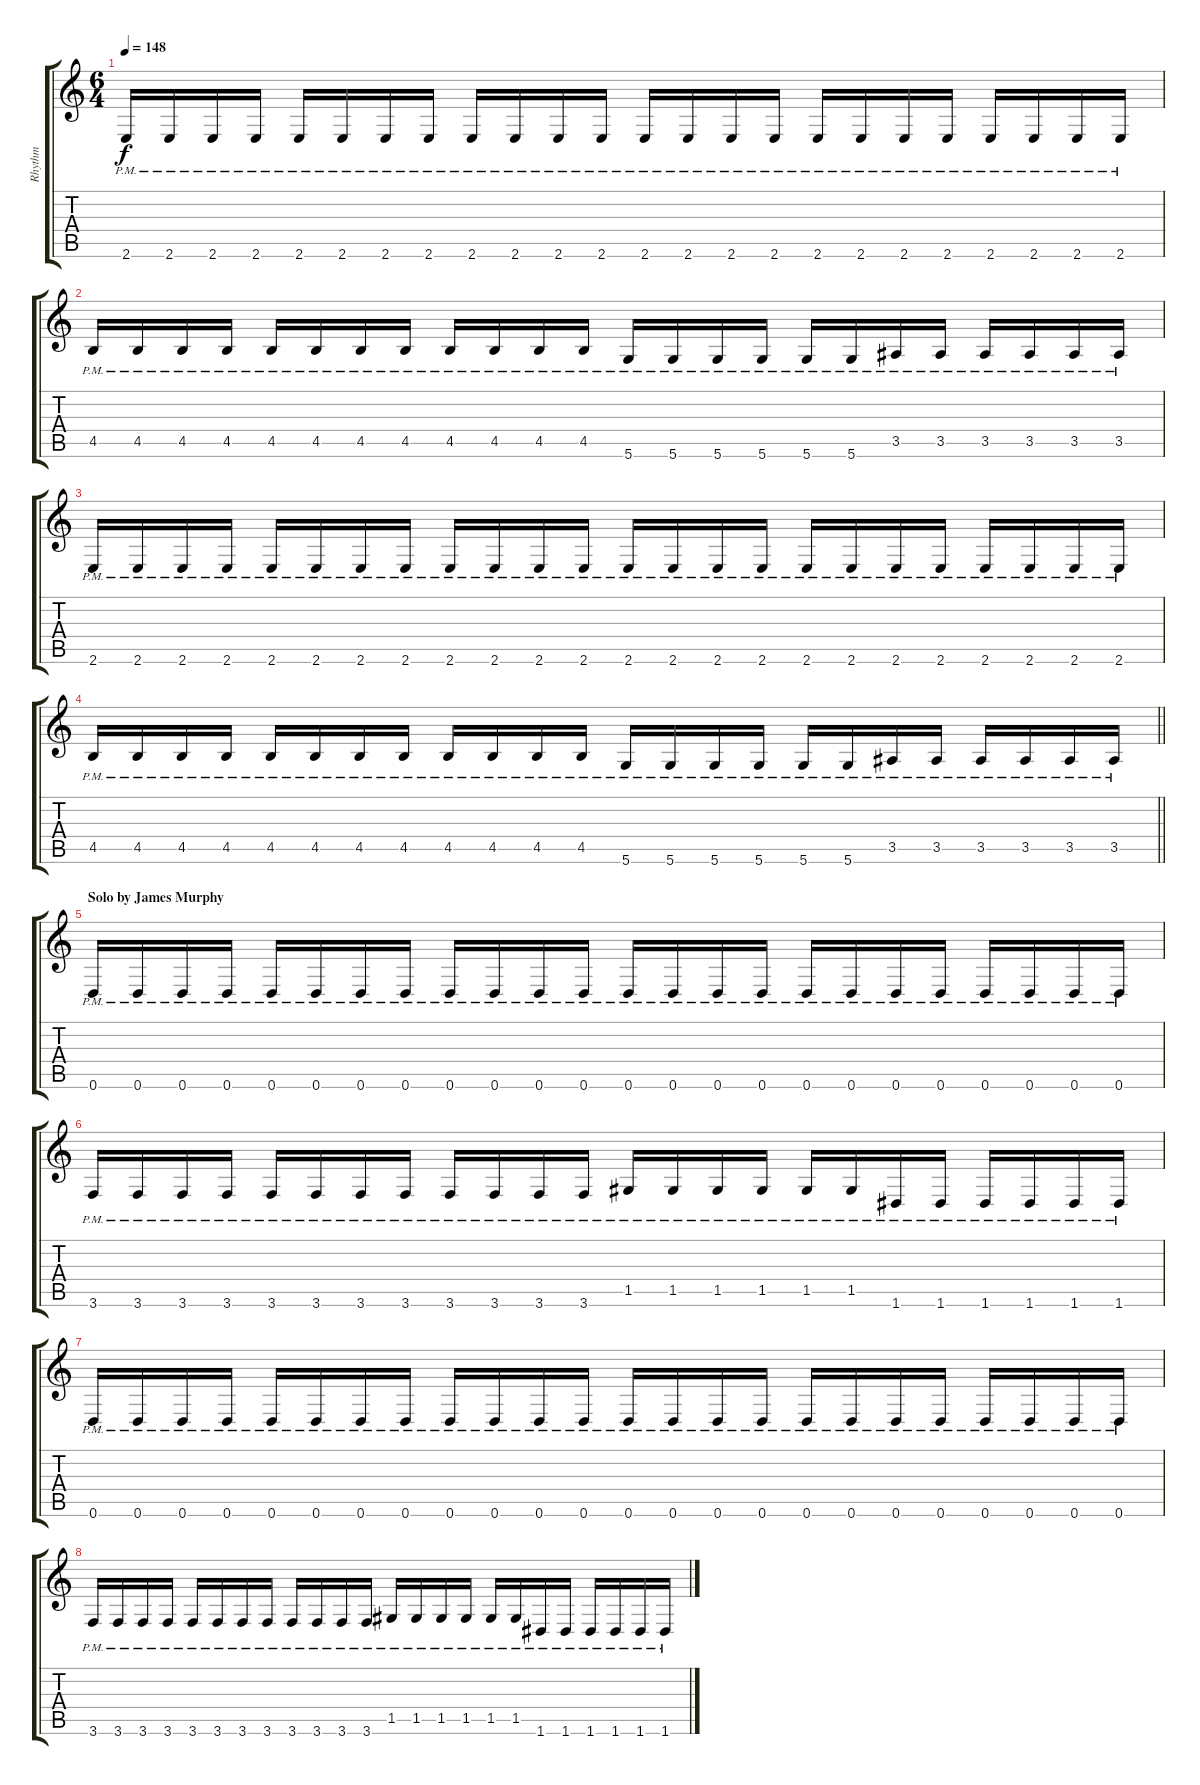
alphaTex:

\track ("Rhythm" "Rhythm") {instrument distortionguitar}
\staff {score tabs}
\tuning (D4 A3 F3 C3 G2 D2) {hide}
\ts (6 4)
\tempo 148
\clef g2
\ks c
2.6{pm}.16{dy f} 2.6{pm}.16 2.6{pm}.16 2.6{pm}.16 2.6{pm}.16 2.6{pm}.16 2.6{pm}.16 2.6{pm}.16 2.6{pm}.16 2.6{pm}.16 2.6{pm}.16 2.6{pm}.16 2.6{pm}.16 2.6{pm}.16 2.6{pm}.16 2.6{pm}.16 2.6{pm}.16 2.6{pm}.16 2.6{pm}.16 2.6{pm}.16 2.6{pm}.16 2.6{pm}.16 2.6{pm}.16 2.6{pm}.16 |
4.5{pm}.16 4.5{pm}.16 4.5{pm}.16 4.5{pm}.16 4.5{pm}.16 4.5{pm}.16 4.5{pm}.16 4.5{pm}.16 4.5{pm}.16 4.5{pm}.16 4.5{pm}.16 4.5{pm}.16 5.6{pm}.16 5.6{pm}.16 5.6{pm}.16 5.6{pm}.16 5.6{pm}.16 5.6{pm}.16 3.5{pm}.16 3.5{pm}.16 3.5{pm}.16 3.5{pm}.16 3.5{pm}.16 3.5{pm}.16 |
2.6{pm}.16 2.6{pm}.16 2.6{pm}.16 2.6{pm}.16 2.6{pm}.16 2.6{pm}.16 2.6{pm}.16 2.6{pm}.16 2.6{pm}.16 2.6{pm}.16 2.6{pm}.16 2.6{pm}.16 2.6{pm}.16 2.6{pm}.16 2.6{pm}.16 2.6{pm}.16 2.6{pm}.16 2.6{pm}.16 2.6{pm}.16 2.6{pm}.16 2.6{pm}.16 2.6{pm}.16 2.6{pm}.16 2.6{pm}.16 |
\barLineRight lightlight
4.5{pm}.16 4.5{pm}.16 4.5{pm}.16 4.5{pm}.16 4.5{pm}.16 4.5{pm}.16 4.5{pm}.16 4.5{pm}.16 4.5{pm}.16 4.5{pm}.16 4.5{pm}.16 4.5{pm}.16 5.6{pm}.16 5.6{pm}.16 5.6{pm}.16 5.6{pm}.16 5.6{pm}.16 5.6{pm}.16 3.5{pm}.16 3.5{pm}.16 3.5{pm}.16 3.5{pm}.16 3.5{pm}.16 3.5{pm}.16 |
\section ("" "Solo by James Murphy")
0.6{pm}.16 0.6{pm}.16 0.6{pm}.16 0.6{pm}.16 0.6{pm}.16 0.6{pm}.16 0.6{pm}.16 0.6{pm}.16 0.6{pm}.16 0.6{pm}.16 0.6{pm}.16 0.6{pm}.16 0.6{pm}.16 0.6{pm}.16 0.6{pm}.16 0.6{pm}.16 0.6{pm}.16 0.6{pm}.16 0.6{pm}.16 0.6{pm}.16 0.6{pm}.16 0.6{pm}.16 0.6{pm}.16 0.6{pm}.16 |
3.6{pm}.16 3.6{pm}.16 3.6{pm}.16 3.6{pm}.16 3.6{pm}.16 3.6{pm}.16 3.6{pm}.16 3.6{pm}.16 3.6{pm}.16 3.6{pm}.16 3.6{pm}.16 3.6{pm}.16 1.5{pm}.16 1.5{pm}.16 1.5{pm}.16 1.5{pm}.16 1.5{pm}.16 1.5{pm}.16 1.6{pm}.16 1.6{pm}.16 1.6{pm}.16 1.6{pm}.16 1.6{pm}.16 1.6{pm}.16 |
0.6{pm}.16 0.6{pm}.16 0.6{pm}.16 0.6{pm}.16 0.6{pm}.16 0.6{pm}.16 0.6{pm}.16 0.6{pm}.16 0.6{pm}.16 0.6{pm}.16 0.6{pm}.16 0.6{pm}.16 0.6{pm}.16 0.6{pm}.16 0.6{pm}.16 0.6{pm}.16 0.6{pm}.16 0.6{pm}.16 0.6{pm}.16 0.6{pm}.16 0.6{pm}.16 0.6{pm}.16 0.6{pm}.16 0.6{pm}.16 |
3.6{pm}.16 3.6{pm}.16 3.6{pm}.16 3.6{pm}.16 3.6{pm}.16 3.6{pm}.16 3.6{pm}.16 3.6{pm}.16 3.6{pm}.16 3.6{pm}.16 3.6{pm}.16 3.6{pm}.16 1.5{pm}.16 1.5{pm}.16 1.5{pm}.16 1.5{pm}.16 1.5{pm}.16 1.5{pm}.16 1.6{pm}.16 1.6{pm}.16 1.6{pm}.16 1.6{pm}.16 1.6{pm}.16 1.6{pm}.16
